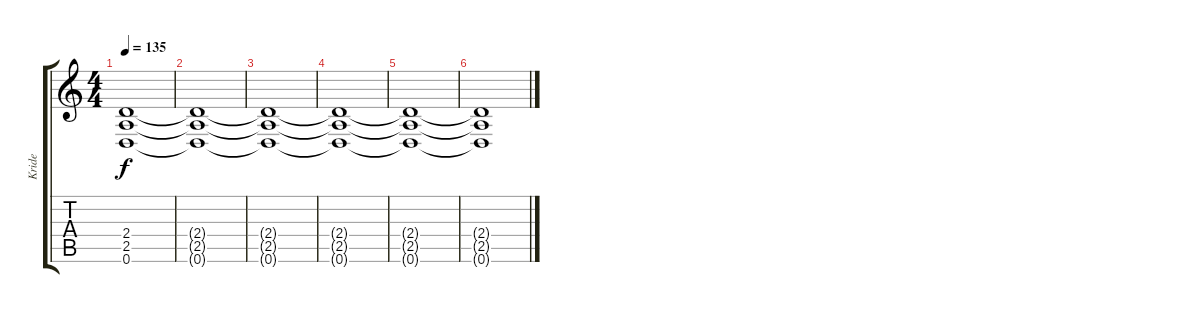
\track ("Kride" "Kride") {instrument distortionguitar}
\staff {score tabs}
\tuning (D4 A3 F3 C3 G2 D2) {hide}
\ts (4 4)
\tempo 135
\clef g2
\ks c
(2.4{t} 2.5{t} 0.6{t}).1{dy f} |
(2.4{t} 2.5{t} 0.6{t}).1 |
(2.4{t} 2.5{t} 0.6{t}).1 |
(2.4{t} 2.5{t} 0.6{t}).1 |
(2.4{t} 2.5{t} 0.6{t}).1 |
(2.4{t} 2.5{t} 0.6{t}).1
